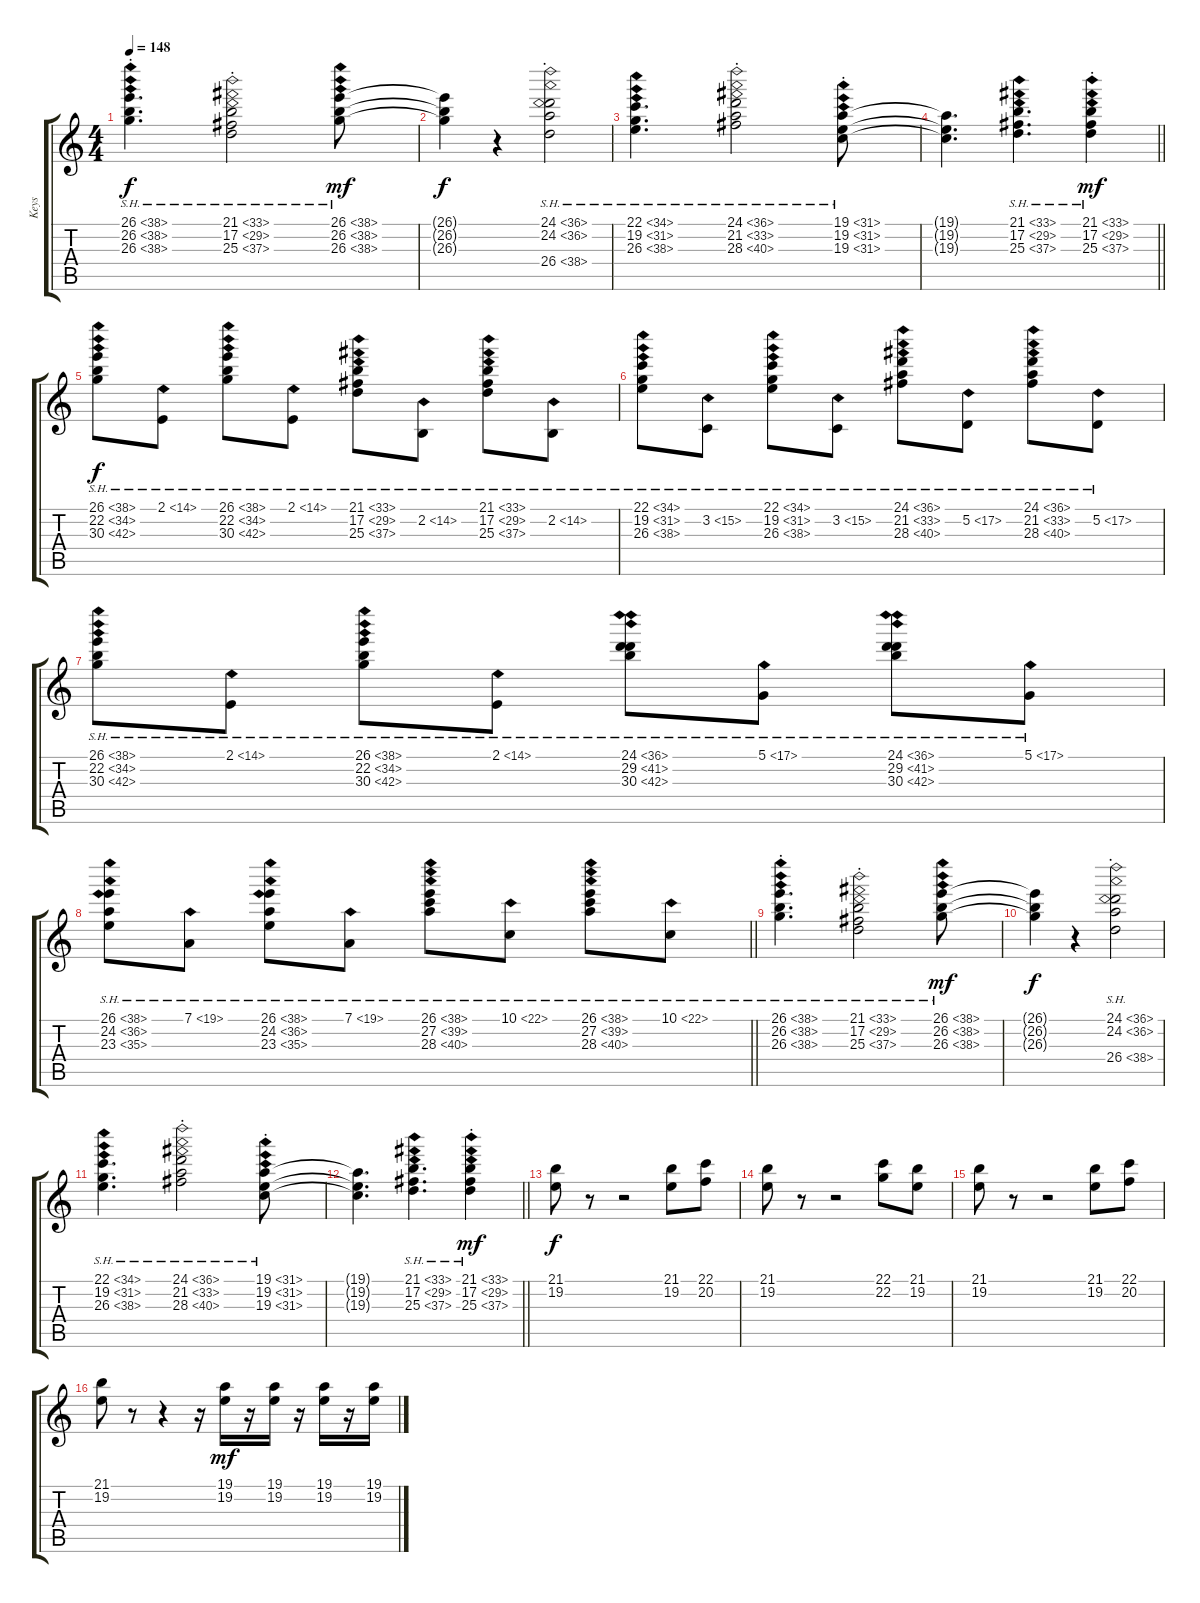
\track ("Keys" "Keys") {instrument stringensemble1}
\staff {score tabs}
\tuning (D4 A3 F3 C3 G2 D2) {hide}
\ts (4 4)
\tempo 148
\clef g2
\ks c
(26.1{sh 12 st} 26.2{sh 12 st} 26.3{sh 12 st}).4{d dy f} (21.1{sh 12 st} 17.2{sh 12 st} 25.3{sh 12 st}).2 (26.1{sh 12} 26.2{sh 12} 26.3{sh 12}).8{dy mf} |
(26.1{t} 26.2{t} 26.3{t}).4{dy f} r.4 (24.1{sh 12 st} 24.2{sh 12 st} 26.4{sh 12 st}).2 |
(22.1{sh 12} 19.2{sh 12} 26.3{sh 12}).4{d} (24.1{sh 12 st} 21.2{sh 12 st} 28.3{sh 12 st}).2 (19.1{sh 12 st} 19.2{sh 12 st} 19.3{sh 12 st}).8 |
\barLineRight lightlight
(19.1{t} 19.2{t} 19.3{t}).4{d} (21.1{sh 12} 17.2{sh 12} 25.3{sh 12}).4{d} (21.1{sh 12 st} 17.2{sh 12 st} 25.3{sh 12 st}).4{dy mf} |
(26.1{sh 12} 22.2{sh 12} 30.3{sh 12}).8{dy f} 2.1{sh 12}.8 (26.1{sh 12} 22.2{sh 12} 30.3{sh 12}).8 2.1{sh 12}.8 (21.1{sh 12} 17.2{sh 12} 25.3{sh 12}).8 2.2{sh 12}.8 (21.1{sh 12} 17.2{sh 12} 25.3{sh 12}).8 2.2{sh 12}.8 |
(22.1{sh 12} 19.2{sh 12} 26.3{sh 12}).8 3.2{sh 12}.8 (22.1{sh 12} 19.2{sh 12} 26.3{sh 12}).8 3.2{sh 12}.8 (24.1{sh 12} 21.2{sh 12} 28.3{sh 12}).8 5.2{sh 12}.8 (24.1{sh 12} 21.2{sh 12} 28.3{sh 12}).8 5.2{sh 12}.8 |
(26.1{sh 12} 22.2{sh 12} 30.3{sh 12}).8 2.1{sh 12}.8 (26.1{sh 12} 22.2{sh 12} 30.3{sh 12}).8 2.1{sh 12}.8 (24.1{sh 12} 29.2{sh 12} 30.3{sh 12}).8 5.1{sh 12}.8 (24.1{sh 12} 29.2{sh 12} 30.3{sh 12}).8 5.1{sh 12}.8 |
\barLineRight lightlight
(26.1{sh 12} 24.2{sh 12} 23.3{sh 12}).8 7.1{sh 12}.8 (26.1{sh 12} 24.2{sh 12} 23.3{sh 12}).8 7.1{sh 12}.8 (26.1{sh 12} 27.2{sh 12} 28.3{sh 12}).8 10.1{sh 12}.8 (26.1{sh 12} 27.2{sh 12} 28.3{sh 12}).8 10.1{sh 12}.8 |
(26.1{sh 12 st} 26.2{sh 12 st} 26.3{sh 12 st}).4{d} (21.1{sh 12 st} 17.2{sh 12 st} 25.3{sh 12 st}).2 (26.1{sh 12} 26.2{sh 12} 26.3{sh 12}).8{dy mf} |
(26.1{t} 26.2{t} 26.3{t}).4{dy f} r.4 (24.1{sh 12 st} 24.2{sh 12 st} 26.4{sh 12 st}).2 |
(22.1{sh 12} 19.2{sh 12} 26.3{sh 12}).4{d} (24.1{sh 12 st} 21.2{sh 12 st} 28.3{sh 12 st}).2 (19.1{sh 12 st} 19.2{sh 12 st} 19.3{sh 12 st}).8 |
\barLineRight lightlight
(19.1{t} 19.2{t} 19.3{t}).4{d} (21.1{sh 12} 17.2{sh 12} 25.3{sh 12}).4{d} (21.1{sh 12 st} 17.2{sh 12 st} 25.3{sh 12 st}).4{dy mf} |
\section ("" "")
(21.1 19.2).8{dy f} r.8 r.2 (21.1 19.2).8 (22.1 20.2).8 |
(21.1 19.2).8 r.8 r.2 (22.1 22.2).8 (21.1 19.2).8 |
(21.1 19.2).8 r.8 r.2 (21.1 19.2).8 (22.1 20.2).8 |
(21.1 19.2).8 r.8 r.4 r.16 (19.1 19.2).16{dy mf} r.16 (19.1 19.2).16 r.16 (19.1 19.2).16 r.16 (19.1 19.2).16
